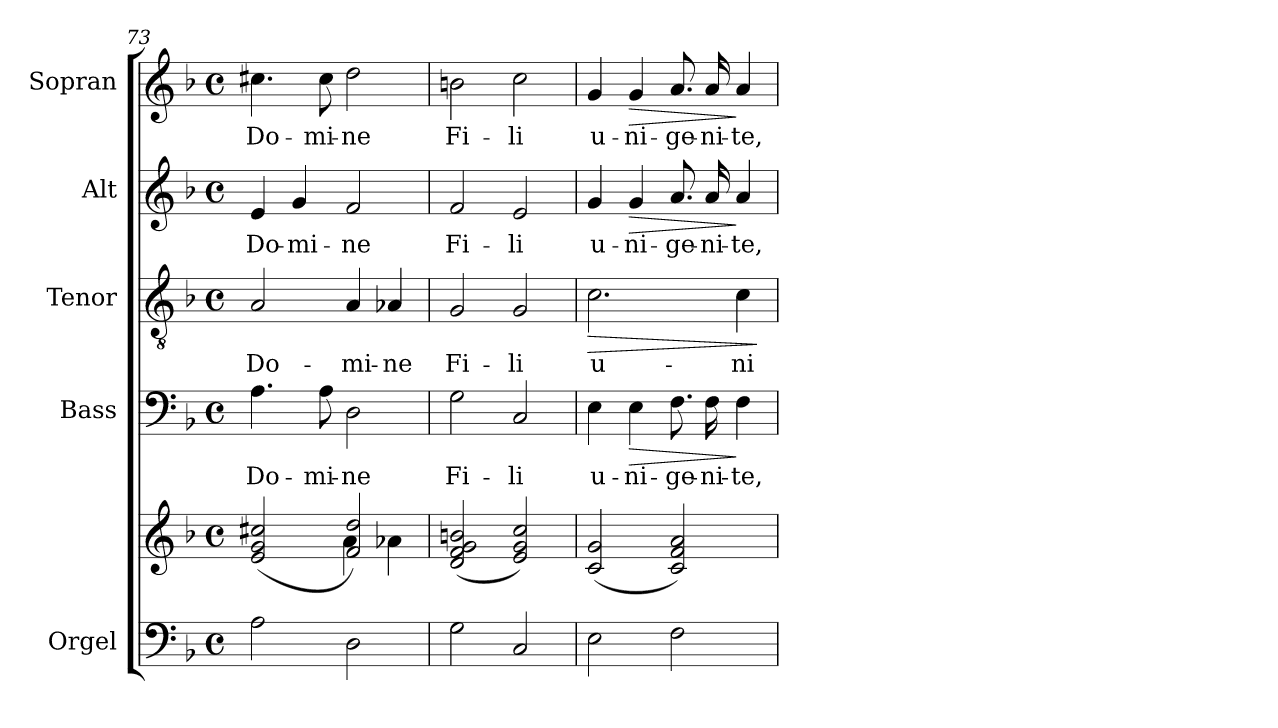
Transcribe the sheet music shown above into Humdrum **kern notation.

**kern	**kern	**kern	**text	**dynam	**kern	**text	**dynam	**kern	**text	**dynam	**kern	**text	**dynam
*part5	*part5	*part4	*part4	*part4	*part3	*part3	*part3	*part2	*part2	*part2	*part1	*part1	*part1
*staff6	*staff5	*staff4	*staff4	*staff4	*staff3	*staff3	*staff3	*staff2	*staff2	*staff2	*staff1	*staff1	*staff1
*I"Orgel	*	*I"Bass	*	*	*I"Tenor	*	*	*I"Alt	*	*	*I"Sopran	*	*
*I'Org.	*	*I'B.	*	*	*I'T.	*	*	*I'A.	*	*	*I'S.	*	*
*clefF4	*clefG2	*clefF4	*	*	*clefGv2	*	*	*clefG2	*	*	*clefG2	*	*
*k[b-]	*k[b-]	*k[b-]	*	*	*k[b-]	*	*	*k[b-]	*	*	*k[b-]	*	*
*F:	*F:	*F:	*	*	*F:	*	*	*F:	*	*	*F:	*	*
*M4/4	*M4/4	*M4/4	*	*	*M4/4	*	*	*M4/4	*	*	*M4/4	*	*
*met(c)	*met(c)	*met(c)	*	*	*met(c)	*	*	*met(c)	*	*	*met(c)	*	*
=73	=73	=73	=73	=73	=73	=73	=73	=73	=73	=73	=73	=73	=73
*	*^	*	*	*	*	*	*	*	*	*	*	*	*
!	!	!	!	!LO:LY:b	!	!	!LO:LY:b	!	!	!LO:LY:b	!	!	!LO:LY:b	!
2A\	(2e/ 2g/ 2cc#X/	2ryy	4.A\	Do-	.	2A/	Do-	.	4e/	Do-	.	4.cc#X\	Do-	.
!	!	!	!	!	!	!	!	!	!	!LO:LY:b	!	!	!	!
.	.	.	.	.	.	.	.	.	4g/	-mi-	.	.	.	.
!	!	!	!	!LO:LY:b	!	!	!	!	!	!	!	!	!LO:LY:b	!
.	.	.	8A\	-mi-	.	.	.	.	.	.	.	8cc#\	-mi-	.
!	!	!	!	!LO:LY:b	!	!	!LO:LY:b	!	!	!LO:LY:b	!	!	!LO:LY:b	!
2D\	2f/ 2dd/)	4a\	2D\	-ne	.	4A/	-mi-	.	2f/	-ne	.	2dd\	-ne	.
!	!	!	!	!	!	!	!LO:LY:b	!	!	!	!	!	!	!
.	.	4a-X\	.	.	.	4A-X/	-ne	.	.	.	.	.	.	.
=74	=74	=74	=74	=74	=74	=74	=74	=74	=74	=74	=74	=74	=74	=74
!	!	!	!	!LO:LY:b	!	!	!LO:LY:b	!	!	!LO:LY:b	!	!	!LO:LY:b	!
*	*v	*v	*	*	*	*	*	*	*	*	*	*	*	*
2G\	(2d/ 2f/ 2g/ 2bn/	2G\	Fi-	.	2G/	Fi-	.	2f/	Fi-	.	2bn\	Fi-	.
!	!	!	!LO:LY:b	!	!	!LO:LY:b	!	!	!LO:LY:b	!	!	!LO:LY:b	!
2C/	2e/ 2g/ 2cc/)	2C/	-li	.	2G/	-li	.	2e/	-li	.	2cc\	-li	.
=75	=75	=75	=75	=75	=75	=75	=75	=75	=75	=75	=75	=75	=75
!	!	!	!LO:LY:b	!	!	!LO:LY:b	!LO:HP:b	!	!LO:LY:b	!	!	!LO:LY:b	!
2E\	(2c/ 2g/	4E\	u-	.	2.c\	u-	>	4g/	u-	.	4g/	u-	.
!	!	!	!LO:LY:b	!LO:HP:b	!	!	!	!	!LO:LY:b	!LO:HP:b	!	!LO:LY:b	!LO:HP:b
.	.	4E\	-ni-	>	.	.	.	4g/	-ni-	>	4g/	-ni-	>
!	!	!	!LO:LY:b	!	!	!	!	!	!LO:LY:b	!	!	!LO:LY:b	!
2F\	2c/ 2f/ 2a/)	8.F\	-ge-	.	.	.	.	8.a/	-ge-	.	8.a/	-ge-	.
!	!	!	!LO:LY:b	!	!	!	!	!	!LO:LY:b	!	!	!LO:LY:b	!
.	.	16F\	-ni-	.	.	.	.	16a/	-ni-	.	16a/	-ni-	.
!	!	!	!LO:LY:b	!	!	!LO:LY:b	!	!	!LO:LY:b	!	!	!LO:LY:b	!
.	.	4F\	-te,	]	4c\	-ni-	.	4a/	-te,	]	4a/	-te,	]
.	.	.	.	.	.	.	]	.	.	.	.	.	.
=	=	=	=	=	=	=	=	=	=	=	=	=	=
*-	*-	*-	*-	*-	*-	*-	*-	*-	*-	*-	*-	*-	*-
